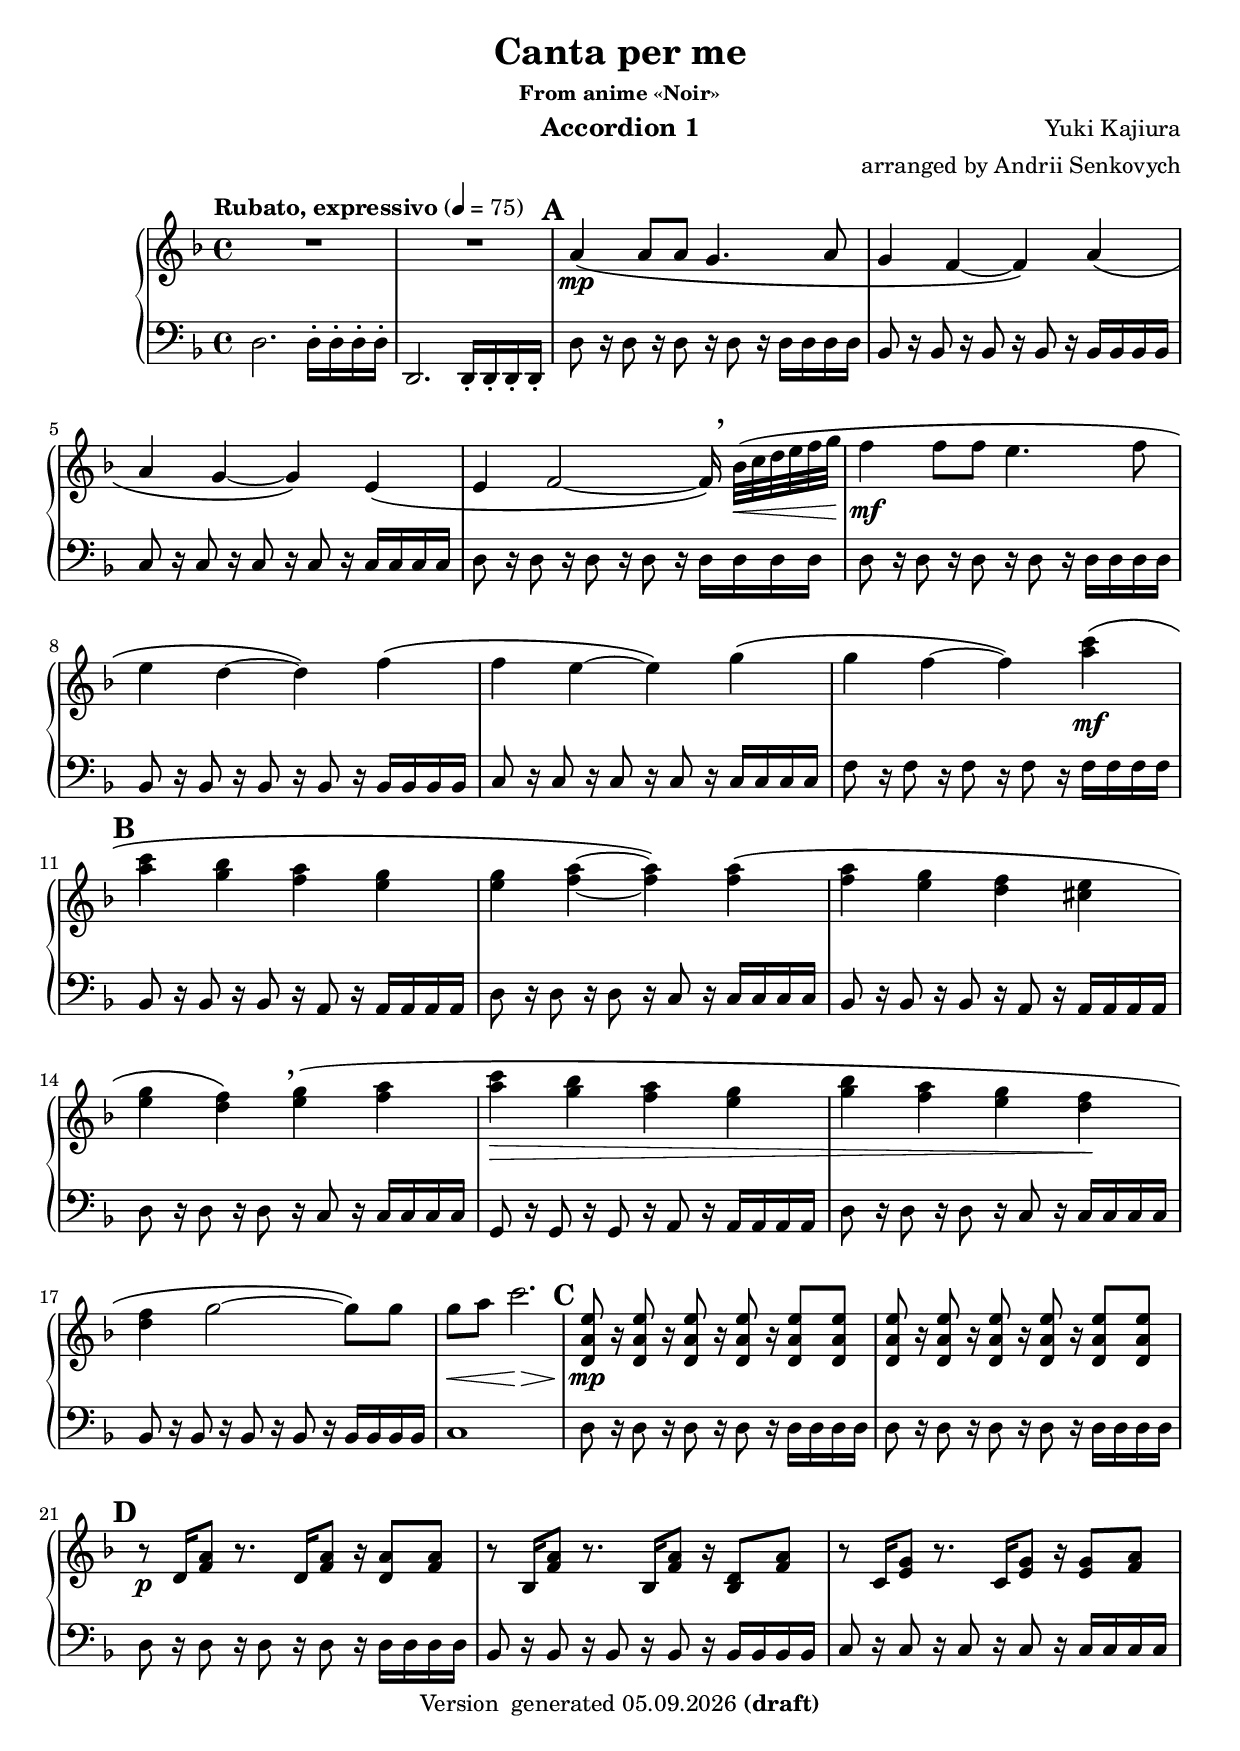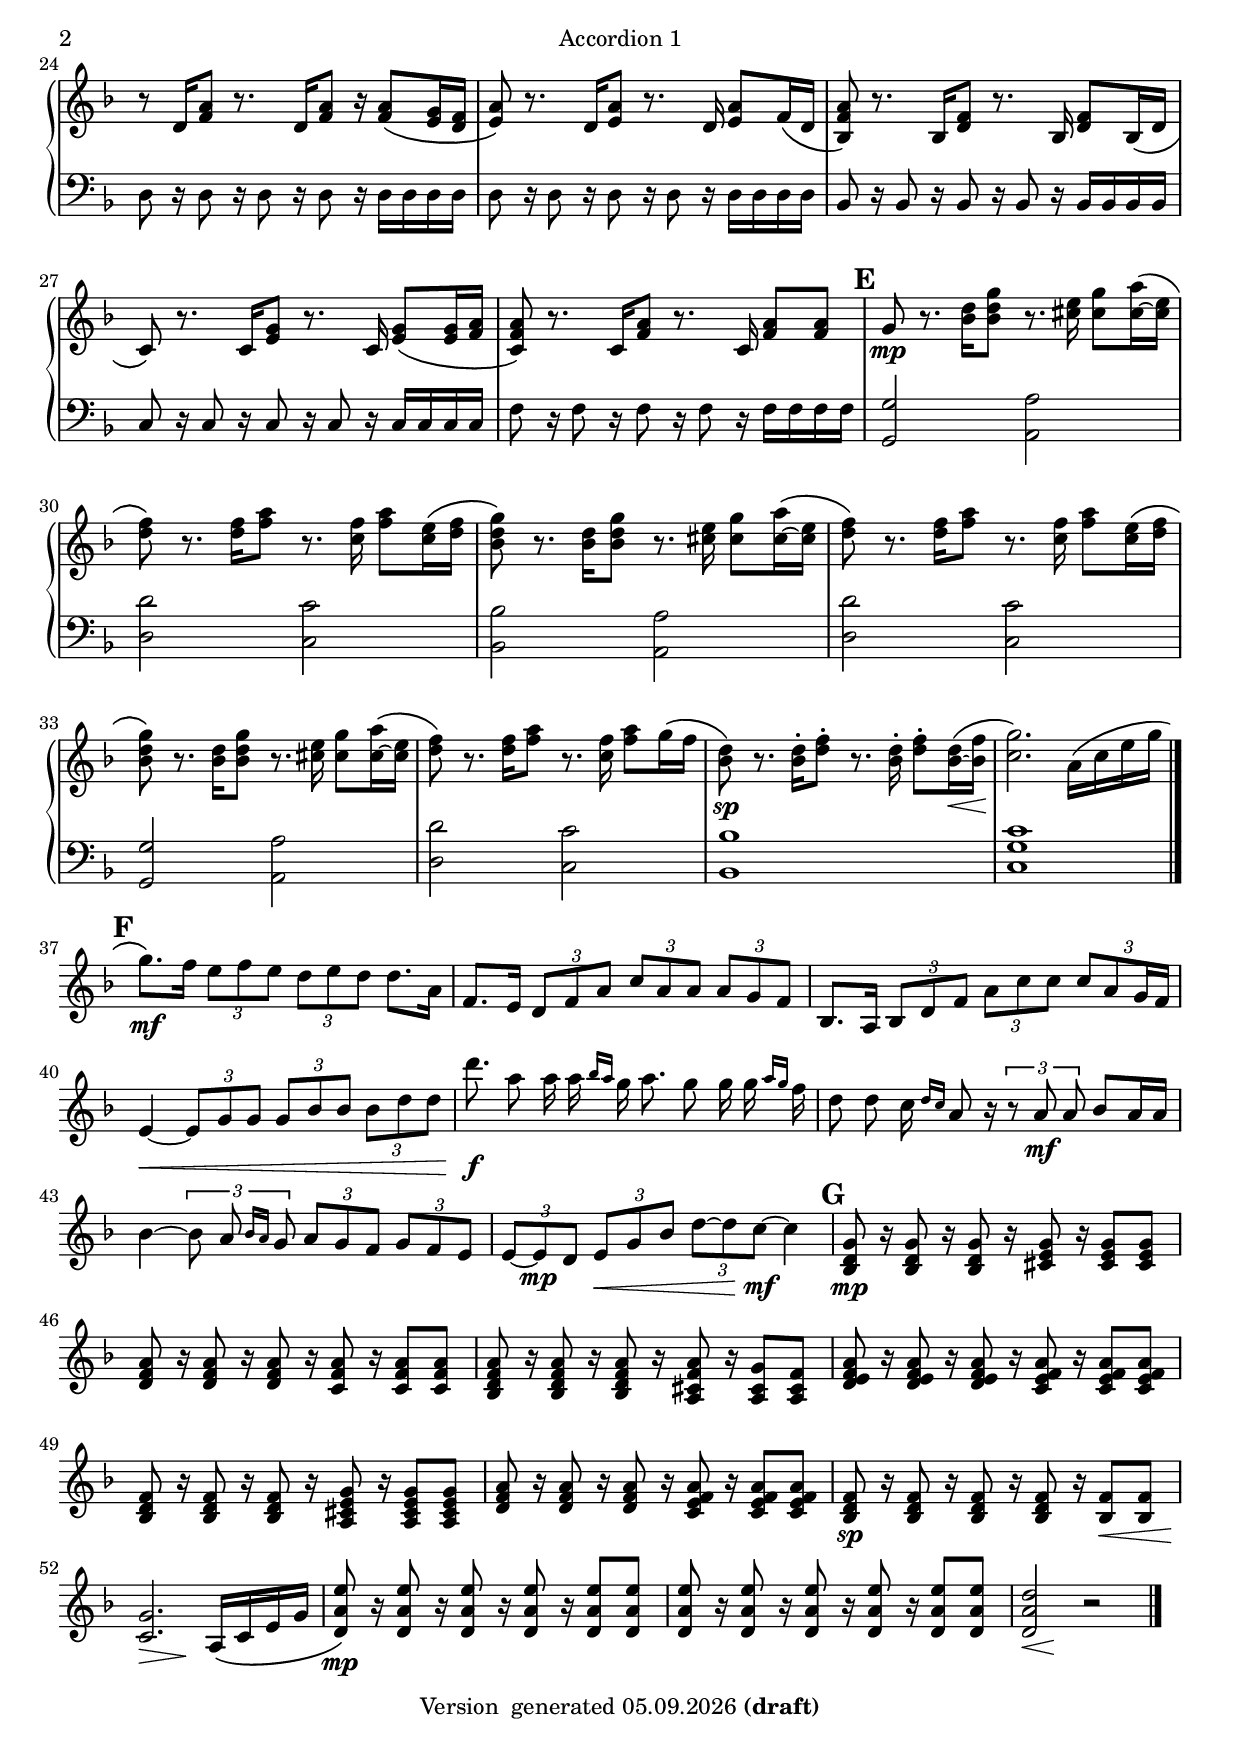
\include "src/header.ly"

\header {
    instrument = "Accordion 1"
}

\include "src/settings.ly"
discant = \markup {
  \musicglyph #"accordion.accDiscant"
}
dot = \markup {
  \musicglyph #"accordion.accDot"
}

\layout { ragged-right = ##t }

% 16 voets register
accBasson = ^\markup {
  \combine
  \discant
  \raise #0.5 \dot
}

% een korig 8 en 16 voets register
accBandon = ^\markup {
  \combine
  \discant
  \combine
  \raise #0.5 \dot
  \raise #1.5 \dot
}

accVCello = ^\markup {
  \combine
  \discant
  \combine
  \raise #0.5 \dot
  \combine
  \raise #1.5 \dot
  \translate #'(1 . 0) \raise #1.5 \dot
}

% 4-8-16 voets register
accHarmon = ^\markup {
  \combine
  \discant
  \combine
  \raise #0.5 \dot
  \combine
  \raise #1.5 \dot
  \raise #2.5 \dot
}

accTrombon = ^\markup {
  \combine
  \discant
  \combine
  \raise #0.5 \dot
  \combine
  \raise #1.5 \dot
  \combine
  \translate #'(1 . 0) \raise #1.5 \dot
  \translate #'(-1 . 0) \raise #1.5 \dot
}

% eenkorig 4 en 16 voets register
accOrgan = ^\markup {
  \combine
  \discant
  \combine
  \raise #0.5 \dot
  \raise #2.5 \dot
}

accMaster = ^\markup {
  \combine
  \discant
  \combine
  \raise #0.5 \dot
  \combine
  \raise #1.5 \dot
  \combine
  \translate #'(1 . 0) \raise #1.5 \dot
  \combine
  \translate #'(-1 . 0) \raise #1.5 \dot
  \raise #2.5 \dot
}

accAccord = ^\markup {
  \combine
  \discant
  \combine
  \raise #1.5 \dot
  \combine
  \translate #'(1 . 0) \raise #1.5 \dot
  \combine
  \translate #'(-1 . 0) \raise #1.5 \dot
  \raise #2.5 \dot
}

accMusette = ^\markup {
  \combine
  \discant
  \combine
  \raise #1.5 \dot
  \combine
  \translate #'(1 . 0) \raise #1.5 \dot
  \translate #'(-1 . 0) \raise #1.5 \dot
}

accCeleste = ^\markup {
  \combine
  \discant
  \combine
  \raise #1.5 \dot
  \translate #'(-1 . 0) \raise #1.5 \dot
}

accOboe = ^\markup {
  \combine
  \discant
  \combine
  \raise #1.5 \dot
  \raise #2.5 \dot
}

accClarin = ^\markup {
  \combine
  \discant
  \raise #1.5 \dot
}

accPiccolo = ^\markup {
  \combine
  \discant 
  \raise #2.5 \dot
}

accViolin = ^\markup {
  \combine
  \discant
  \combine
  \raise #1.5 \dot
  \combine
  \translate #'(1 . 0) \raise #1.5 \dot
  \raise #2.5 \dot
}


accordionOneSolo = \relative a' {
  \defaultTempo
  \defaultKey
  \defaultTime
  \override BreathingSign.Y-offset = #4.0
  R2*4

  \mark \default

  a4\accViolin\mp\( a8 a g4. a8
  g4 f~f\) a\(
  a g~g\) e\(
  e f2~f16\) \breathe b32\(\< c d e f g

  f4\mf\! f8 f e4. f8
  e4 d~d\) f\(
  f e~e\) g\(
  g f4~f4\) <a c>4\mf\(

  \mark \default

  <a c>4 <g b>4 <f a>4 <e g>4
  <e g>4 <f a>4~<f a>4\) <f a>4\(
  <f a>4 <e g>4 <d f>4 <cis e>4
  <e g>4 <d f>4\) \breathe <e g>4\( <f a>4

  <a c>4\> <g b>4 <f a>4 <e g>4
  <g b>4 <f a>4 <e g>4 <d f>4\!
  <d f>4 g2~g8\) g
  g\< a c2.\!\>

  \mark \default

  <d,, a' e'>8\accClarin\mp\! r16 <d a' e'>8 r16 <d a' e'>8 r16 <d a' e'>8 r16 <d a' e'>8 <d a' e'>8
  <d  a' e'>8 r16 <d a' e'>8 r16 <d a' e'>8 r16 <d a' e'>8 r16 <d a' e'>8 <d a' e'>8

  \mark \default

  r8\p d16 <f a>8  r8. d16  <f a>8  r16 <d a'>8 <f a>8
  r8 b,16 <f' a>8 r8. b,16 <f' a>8 r16 <b, d>8 <f' a>8
  r8 c16  <e g>8  r8. c16  <e g>8  r16 <e g>8  <f a>8
  r8 d16  <f a>8  r8. d16  <f a>8  r16 <f a>8\( <e g>16 <d f>16

  <e a>8\)    r8. d16 <e a>8 r8. d16 <e a>8 f16\(  d
  <b f' a>8\) r8. b16 <d f>8 r8. b16 <d f>8 b16\( d
  c8\)        r8. c16 <e g>8 r8. c16 <e g>8\( <e g>16 <f a>16
  <c f a>8\)  r8. c16 <f a>8 r8. c16 <f a>8 <f a>8

  \mark \default

  g8\mp r8. <b d>16 <b d g>8 r8. <cis e>16 <cis g'>8 <cis a'>16~\(<cis e>16
  <d f>8\) r8. <d f>16 <f a>8 r8. <c f>16 <f a>8 <c e>16\( <d f>16
  <b d g>8\) r8. <b d>16 <b d g>8 r8. <cis e>16 <cis g'>8 <cis a'>16~\(<cis e>16
  <d f>8\) r8. <d f>16 <f a>8 r8. <c f>16 <f a>8 <c e>16\( <d f>16

  <b d g>8\) r8. <b d>16 <b d g>8 r8. <cis e>16 <cis g'>8 <cis a'>16~\(<cis e>16
  <d f>8\) r8. <d f>16 <f a>8 r8. <c f>16 <f a>8 g16\( f16
  <b, d>8\)\sp r8. <b d>16-. <d f>8-. r8. <b d>16-. <d f>8-. <b d>16\(~\< <b f'>16
  <c g'>2.\)\! a16\(\accViolin c e g

  \mark \default

  g8.\mf\) f16 \times 2/3 {e8 f e} \times 2/3 {d e d} d8. a16
  f8. e16 \times 2/3 {d8 f a} \times 2/3 {c a a} \times 2/3 {a g f}
  b,8. a16 \times 2/3 {b8 d f} \times 2/3 {a c c} \times 2/3 {c a g16 f}
  e4~\< \times 2/3 {e8 g g} \times 2/3 {g b b} \times 2/3 {b d d}

  \autoBeamOff
  d'8.\f\! a8 a16 a \grace { b16[ a16]} g a8. g8 g16 g \grace { a16[ g16]} f
  d8 d8 c16 \grace { d16[ c16] } a8 r16 \times 2/3 {r8 a\mf a} b8[ a16 a]
  b4~ \times 2/3 {b8 a \grace { b16[ a16] } g8} \times 2/3 {a[ g f]} \times 2/3 {g[ f e]}
  \autoBeamOn
  \times 2/3 {e8~ e\mp d} \times 2/3 {e\< g b } \times 2/3 {d~ d c~\mf\!} c4


  \mark \default

  <b, d g>8\mp r16 <b d g>8 r16 <b d g>8 r16 <cis e g>8 r16 <cis e g>8 <cis e g>8
  \repeat unfold 3 {<d f a>8 r16} <c f a>8 r16 <c f a>8 <c f a>8
  \repeat unfold 3 {<b d f a>8 r16} <a cis f a>8 r16 <a cis g'>8 <a cis f>8
  \repeat unfold 3 {<d e f a>8 r16} <c e f a>8 r16 <c e f a>8 <c e f a>8

  \repeat unfold 3 {<b d f>8 r16} <a cis e g>8 r16 <a cis e g>8 <a cis e g>8
  \repeat unfold 3 {<d f a>8 r16} <c e f a>8 r16 <c e f a>8 <c e f a>8
  <b d f>8\sp r16 \repeat unfold 3 {<b d f>8 r16} <b f'>8\< <b f'>8
  << { <c g'>2. a16\( c e g } { s2\!\> s4\! s4 } >>

  <d  a' e'>8\mp\) r16 <d a' e'>8 r16 <d a' e'>8 r16 <d a' e'>8 r16 <d a' e'>8 <d a' e'>8
  <d  a' e'>8 r16 <d a' e'>8 r16 <d a' e'>8 r16 <d a' e'>8 r16 <d a' e'>8 <d a' e'>8
  << { <d  a' d>2 r2 } { s4\< s4\! s2 } >>
  \bar "|."
}

accordionOneBass = \relative c {
  \defaultTempo
  \defaultKey
  \defaultTime
  \clef bass

  d8 d16 d8 d16 d8 d16 d8 d16 d8 d8
  d8 d16 d8 d16 d8 d16 d8 d16 d8 d8

  d8 d16 d8 d16 d8 d16 d8 d16 d8 d8
  b8 b16 b8 b16 b8 b16 b8 b16 b8 b8
  c8 c16 c8 c16 c8 c16 c8 c16 c8 c8
  d8 d16 d8 d16 d8 d16 d8 d16 d8 d8

  d8 d16 d8 d16 d8 d16 d8 d16 d8 d8
  b8 b16 b8 b16 b8 b16 b8 b16 b8 b8
  c8 c16 c8 c16 c8 c16 c8 c16 c8 c8
  f,8 f16 f8 f16 f8 f16 f8 f16 f8 f8


  b8 b16 b8 b16 b8 a8 a16 a8 a16 a8
  d8 d16 d8 d16 d8 c8 c16 c8 c16 c8
  b8 b16 b8 b16 b8 a8 a16 a8 a16 a8
  d8 d16 d8 d16 d8 c8 c16 c8 c16 c8

  b8 b16 b8 b16 b8 a8 a16 a8 a16 a8
  d8 d16 d8 d16 d8 c8 c16 c8 c16 c8
  b8 b16 b8 b16 b8 b16 b8 b16 b8 b8

  c1


  d8 d16 d8 d16 d8 d16 d8 d16 d8 d8
  d8 d16 d8 d16 d8 d16 d8 d16 d8 d8

  d8 d16 d8 d16 d8 d16 d8 d16 d8 d8
  b8 b16 b8 b16 b8 b16 b8 b16 b8 b8
  c8 c16 c8 c16 c8 c16 c8 c16 c8 c8
  d8 d16 d8 d16 d8 d16 d8 d16 d8 d8

  d8 d16 d8 d16 d8 d16 d8 d16 d8 d8
  b8 b16 b8 b16 b8 b16 b8 b16 b8 b8
  c8 c16 c8 c16 c8 c16 c8 c16 c8 c8
  f,8 f16 f8 f16 f8 f16 f8 f16 f8 f8

  b8 b16 b8 b16 b8 a8 a16 a8 a16 a8
  d8 d16 d8 d16 d8 c8 c16 c8 c16 c8
  b8 b16 b8 b16 b8 a8 a16 a8 a16 a8
  d8 d16 d8 d16 d8 c8 c16 c8 c16 c8

  b8 b16 b8 b16 b8 a8 a16 a8 a16 a8
  d8 d16 d8 d16 d8 c8 c16 c8 c16 c8
  b8 b16 b8 b16 b8 b16 b8 b16 b8 b8

  c1

  d8 d16 d8 d16 d8 d16 d8 d16 d8 d8
  d8 d16 d8 d16 d8 d16 d8 d16 d8 d8
  b8 b16 b8 b16 b8 b16 b8 b16 b8 b8
  c8 c16 c8 c16 c8 c16 c8 c16 c8 c8

  d8 d16 d8 d16 d8 d16 d8 d16 d8 d8
  d8 d16 d8 d16 d8 d16 d8 d16 d8 d8
  b8 b16 b8 b16 b8 b16 b8 b16 b8 b8
  c8 c16 c8 c16 c8 c16 c8 c16 c8 c8

  b8 r16 b8 r16 b8 a8 r16 a8 r16 a8
  d8 r16 d8 r16 d8 c8 r16 c8 r16 c8
  b8 r16 b8 r16 b8 a8 r16 a8 r16 a8
  d8 r16 d8 r16 d8 c8 r16 c8 r16 c8

  b8 r16 b8 r16 b8 a8 r16 a8 r16 a8
  d8 r16 d8 r16 d8 c8 r16 c8 r16 c8
  b8 r16 b8 r16 b8 r16 b8 r16 b8 b8
  c1

  d8 d16 d8 d16 d8 d16 d8 d16 d8 d8
  d8 d16 d8 d16 d8 d16 d8 d16 d8 d8

  d2 r2

  \bar "|."
}

accordionBass = \new Staff {
  \tag #'part \defaultTempo
  \defaultKey
  \defaultTime
  \clef bass
  \tag #'score \tag #'part \relative c {
    d2. d16-. d-. d-. d-.
    d,2. d16-. d-. d-. d-.

    d'8 r16 d8 r16 d8 r16 d8 r16 d16 d16 d16 d16
    b8 r16 b8 r16 b8 r16 b8 r16 b16 b16 b16 b16
    c8 r16 c8 r16 c8 r16 c8 r16 c16 c16 c16 c16
    d8 r16 d8 r16 d8 r16 d8 r16 d16 d16 d16 d16

    d8 r16 d8 r16 d8 r16 d8 r16 d16 d16 d16 d16
    b8 r16 b8 r16 b8 r16 b8 r16 b16 b16 b16 b16
    c8 r16 c8 r16 c8 r16 c8 r16 c16 c16 c16 c16
    f8 r16 f8 r16 f8 r16 f8 r16 f16 f16 f16 f16


    b,8 r16 b8 r16 b8 r16 a8 r16 a16 a16 a16 a16
    d8 r16 d8 r16 d8 r16 c8 r16 c16 c16 c16 c16
    b8 r16 b8 r16 b8 r16 a8 r16 a16 a16 a16 a16
    d8 r16 d8 r16 d8 r16 c8 r16 c16 c16 c16 c16

    g8 r16 g8 r16 g8 r16 a8 r16 a16 a16 a16 a16
    d8 r16 d8 r16 d8 r16 c8 r16 c16 c16 c16 c16
    b8 r16 b8 r16 b8 r16 b8 r16 b16 b16 b16 b16
    c1


    d8 r16 d8 r16 d8 r16 d8 r16 d16 d16 d16 d16
    d8 r16 d8 r16 d8 r16 d8 r16 d16 d16 d16 d16


    d8 r16 d8 r16 d8 r16 d8 r16 d16 d16 d16 d16
    b8 r16 b8 r16 b8 r16 b8 r16 b16 b16 b16 b16
    c8 r16 c8 r16 c8 r16 c8 r16 c16 c16 c16 c16
    d8 r16 d8 r16 d8 r16 d8 r16 d16 d16 d16 d16

    d8 r16 d8 r16 d8 r16 d8 r16 d16 d16 d16 d16
    b8 r16 b8 r16 b8 r16 b8 r16 b16 b16 b16 b16
    c8 r16 c8 r16 c8 r16 c8 r16 c16 c16 c16 c16
    f8 r16 f8 r16 f8 r16 f8 r16 f16 f16 f16 f16


    <g, g'>2 <a a'>
    <d d'> <c c'>
    <b b'> <a a'>
    <d d'> <c c'>

    <g g'> <a a'>
    <d d'> <c c'>
    <b b'>1
    <c g' c>

    \bar "|."
  } 
}



\score {
  \new Score {
    \set Score.markFormatter = #format-mark-box-numbers
    \new PianoStaff <<
      \set PianoStaff.midiInstrument = "accordion"
      \keepWithTag #'part \accordionOneSolo
      \keepWithTag #'part \accordionBass
    >>
  }
  \layout {
    \include "src/layout.ly"
  }
  \midi {}
}
\paper {
}
